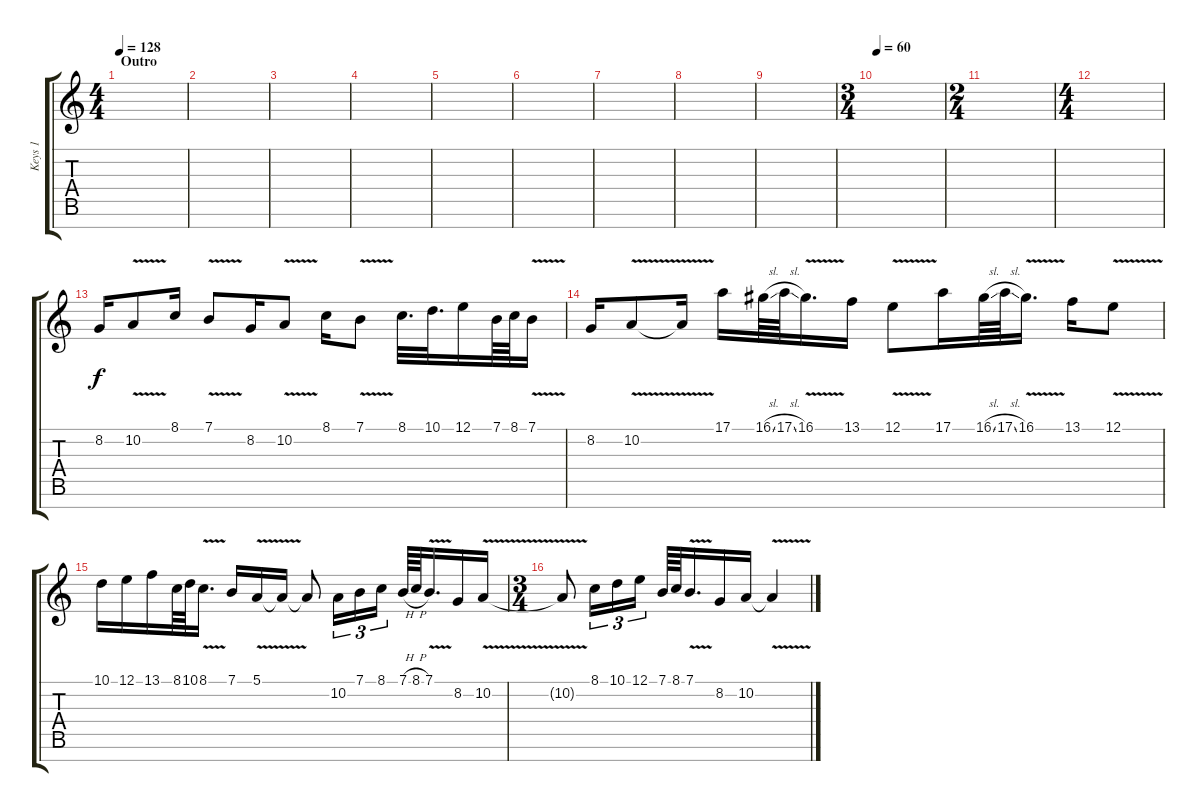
\track ("Keys 1" "Keys 1") {instrument panflute}
\staff {score tabs}
\tuning (E4 B3 G3 D3 A2 E2 B1) {hide}
\ts (4 4)
\section ("" "Outro")
\tempo 128
\clef g2
\ks c
|
|
|
|
|
|
|
|
|
\ts (3 4)
\tempo 60
|
\ts (2 4)
|
\ts (4 4)
|
8.2.16{volume 9} 10.2{v}.8 8.1.16 7.1{v}.8 8.2.16 10.2{v}.8 8.1.16 7.1{v}.8 8.1.32{d} 10.1.32{d} 12.1.16 7.1.64 8.1.64 7.1{v}.16 |
8.2.16 10.2{v}.8 10.2{t}.16 17.1.16 16.1{sl}.64 17.1{sl}.64 16.1{v}.16{d} 13.1.16 12.1{v}.8 17.1.16 16.1{sl}.64 17.1{sl}.64 16.1{v}.16{d} 13.1.16 12.1{v}.8 |
10.1.16{volume 0} 12.1.16 13.1.16 8.1.64 10.1.64 8.1{v}.16{d} 7.1.16 5.1{v}.16 5.1{t}.16 5.1{t}.8 10.2.16{tu (3 2)} 7.1.16{tu (3 2)} 8.1.16{tu (3 2)} 7.1{h}.64 8.1{h}.64 7.1{v}.16{d} 8.2.16 10.2{v}.16 |
\ts (3 4)
10.2{t}.8 8.1.16{tu (3 2)} 10.1.16{tu (3 2)} 12.1.16{tu (3 2)} 7.1.64 8.1.64 7.1{v}.16{d} 8.2.16 10.2.16 10.2{v t}.4
